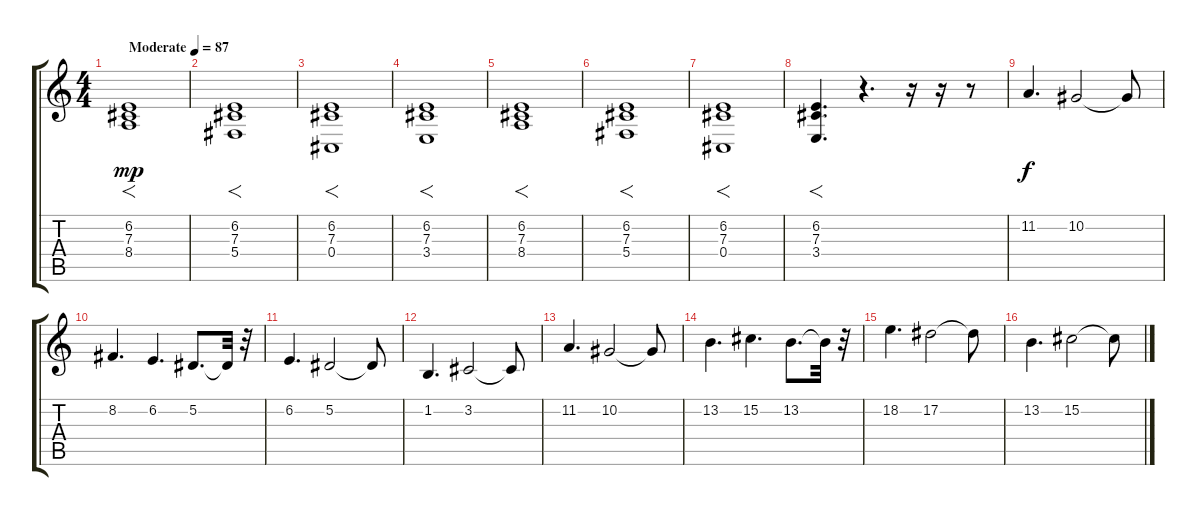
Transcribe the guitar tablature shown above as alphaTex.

\track "" {instrument stringensemble1}
\staff {score tabs}
\tuning (Eb4 Bb3 Gb3 Db3 Ab2 Db2) {hide}
\ts (4 4)
\tempo (87 "Moderate")
\clef g2
\ks c
(6.2 7.3 8.4).1{f dy mp instrument stringensemble1} |
(6.2 7.3 5.4).1{f} |
(6.2 7.3 0.4).1{f} |
(6.2 7.3 3.4).1{f} |
(6.2 7.3 8.4).1{f} |
(6.2 7.3 5.4).1{f} |
(6.2 7.3 0.4).1{f} |
(6.2 7.3 3.4).4{f d} r.4{d} r.16 r.16 r.8 |
11.2.4{d dy f} 10.2.2 10.2{t}.8 |
8.2.4{d} 6.2.4{d} 5.2.8{d} 5.2{t}.32 r.32 |
6.2.4{d} 5.2.2 5.2{t}.8 |
1.2.4{d} 3.2.2 3.2{t}.8 |
11.2.4{d} 10.2.2 10.2{t}.8 |
13.2.4{d} 15.2.4{d} 13.2.8{d} 13.2{t}.32 r.32 |
18.2.4{d} 17.2.2 17.2{t}.8 |
13.2.4{d} 15.2.2 15.2{t}.8
